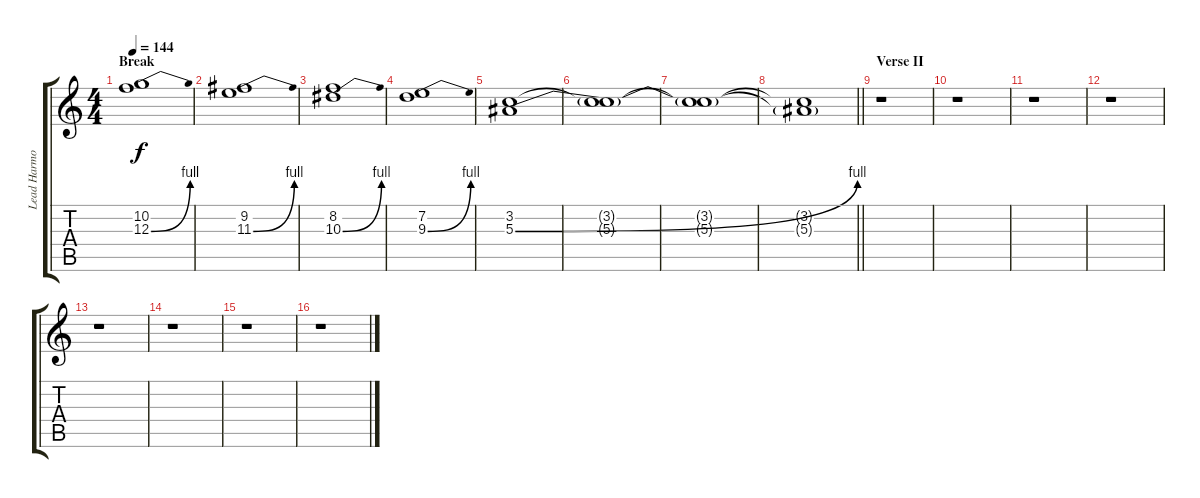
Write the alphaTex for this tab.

\track ("Lead Harmony" "Lead Harmo") {instrument distortionguitar}
\staff {score tabs}
\tuning (D4 A3 F3 C3 G2 C2) {hide}
\ts (4 4)
\section ("" "Break")
\tempo 144
\clef g2
\ks c
(10.2 12.3{be (bend 0 0 60 4)}).1{dy f} |
(9.2 11.3{be (bend 0 0 60 4)}).1 |
(8.2 10.3{be (bend 0 0 60 4)}).1 |
(7.2 9.3{be (bend 0 0 60 4)}).1 |
(3.2 5.3{be (bend 0 0 60 4)}).1 |
(3.2{t} 5.3{t}).1 |
(3.2{t} 5.3{t}).1 |
\barLineRight lightlight
(3.2{t} 5.3{t}).1 |
\section ("" "Verse II")
r.1 |
r.1 |
r.1 |
r.1 |
r.1 |
r.1 |
r.1 |
r.1
